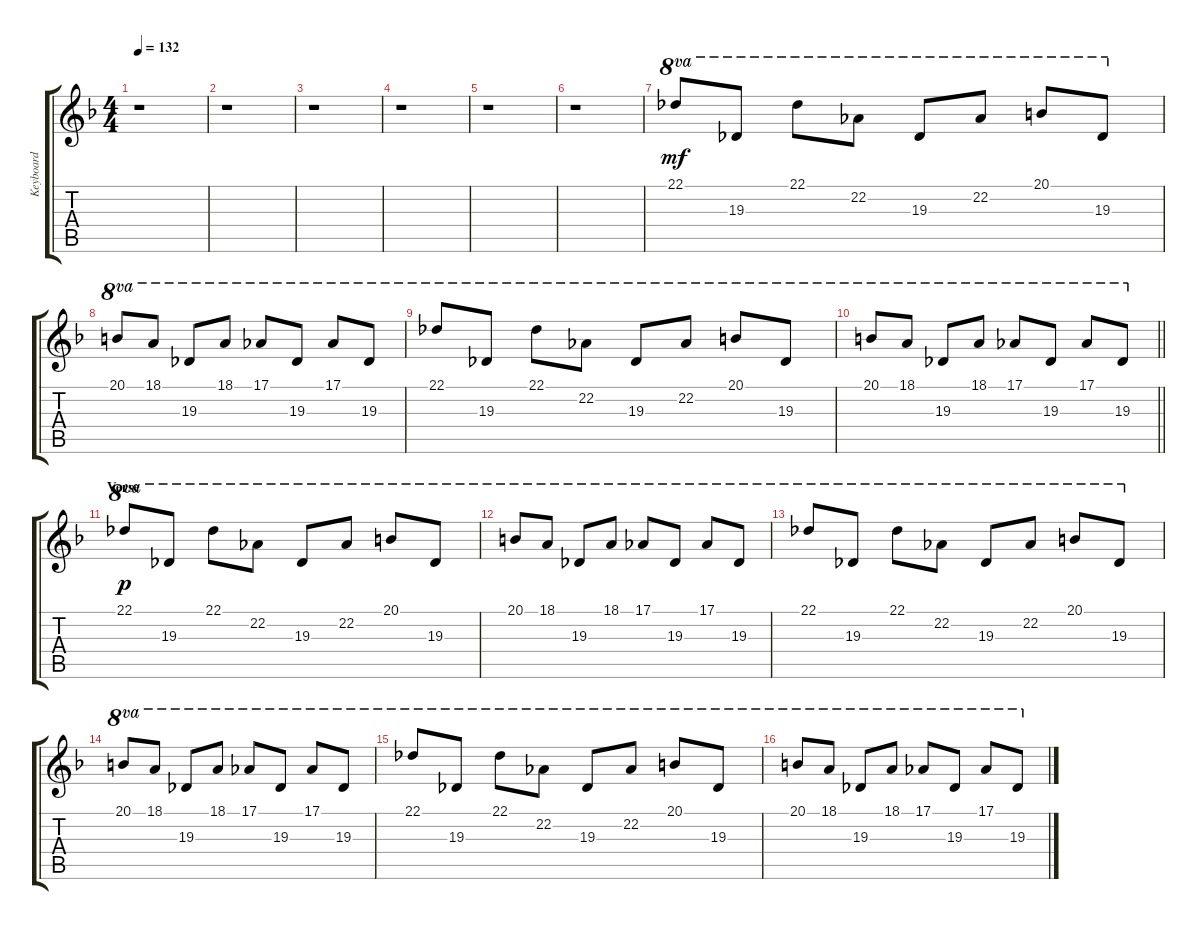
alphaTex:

\track ("Keyboard" "Keyboard") {instrument drawbarorgan}
\staff {score tabs}
\tuning (Eb4 Bb3 Gb3 Db3 Ab2 Db2) {hide}
\ts (4 4)
\tempo 132
\clef g2
\ks f
r.1{dy mf} |
r.1 |
r.1 |
r.1 |
r.1 |
r.1 |
22.1.8{ot 8va} 19.3.8{ot 8va} 22.1.8{ot 8va} 22.2.8{ot 8va} 19.3.8{ot 8va} 22.2.8{ot 8va} 20.1.8{ot 8va} 19.3.8{ot 8va} |
20.1.8{ot 8va} 18.1.8{ot 8va} 19.3.8{ot 8va} 18.1.8{ot 8va} 17.1.8{ot 8va} 19.3.8{ot 8va} 17.1.8{ot 8va} 19.3.8{ot 8va} |
22.1.8{ot 8va} 19.3.8{ot 8va} 22.1.8{ot 8va} 22.2.8{ot 8va} 19.3.8{ot 8va} 22.2.8{ot 8va} 20.1.8{ot 8va} 19.3.8{ot 8va} |
\barLineRight lightlight
20.1.8{ot 8va} 18.1.8{ot 8va} 19.3.8{ot 8va} 18.1.8{ot 8va} 17.1.8{ot 8va} 19.3.8{ot 8va} 17.1.8{ot 8va} 19.3.8{ot 8va} |
\section ("" "Verse")
22.1.8{ot 8va dy p} 19.3.8{ot 8va} 22.1.8{ot 8va} 22.2.8{ot 8va} 19.3.8{ot 8va} 22.2.8{ot 8va} 20.1.8{ot 8va} 19.3.8{ot 8va} |
20.1.8{ot 8va} 18.1.8{ot 8va} 19.3.8{ot 8va} 18.1.8{ot 8va} 17.1.8{ot 8va} 19.3.8{ot 8va} 17.1.8{ot 8va} 19.3.8{ot 8va} |
22.1.8{ot 8va} 19.3.8{ot 8va} 22.1.8{ot 8va} 22.2.8{ot 8va} 19.3.8{ot 8va} 22.2.8{ot 8va} 20.1.8{ot 8va} 19.3.8{ot 8va} |
20.1.8{ot 8va} 18.1.8{ot 8va} 19.3.8{ot 8va} 18.1.8{ot 8va} 17.1.8{ot 8va} 19.3.8{ot 8va} 17.1.8{ot 8va} 19.3.8{ot 8va} |
22.1.8{ot 8va} 19.3.8{ot 8va} 22.1.8{ot 8va} 22.2.8{ot 8va} 19.3.8{ot 8va} 22.2.8{ot 8va} 20.1.8{ot 8va} 19.3.8{ot 8va} |
20.1.8{ot 8va} 18.1.8{ot 8va} 19.3.8{ot 8va} 18.1.8{ot 8va} 17.1.8{ot 8va} 19.3.8{ot 8va} 17.1.8{ot 8va} 19.3.8{ot 8va}
